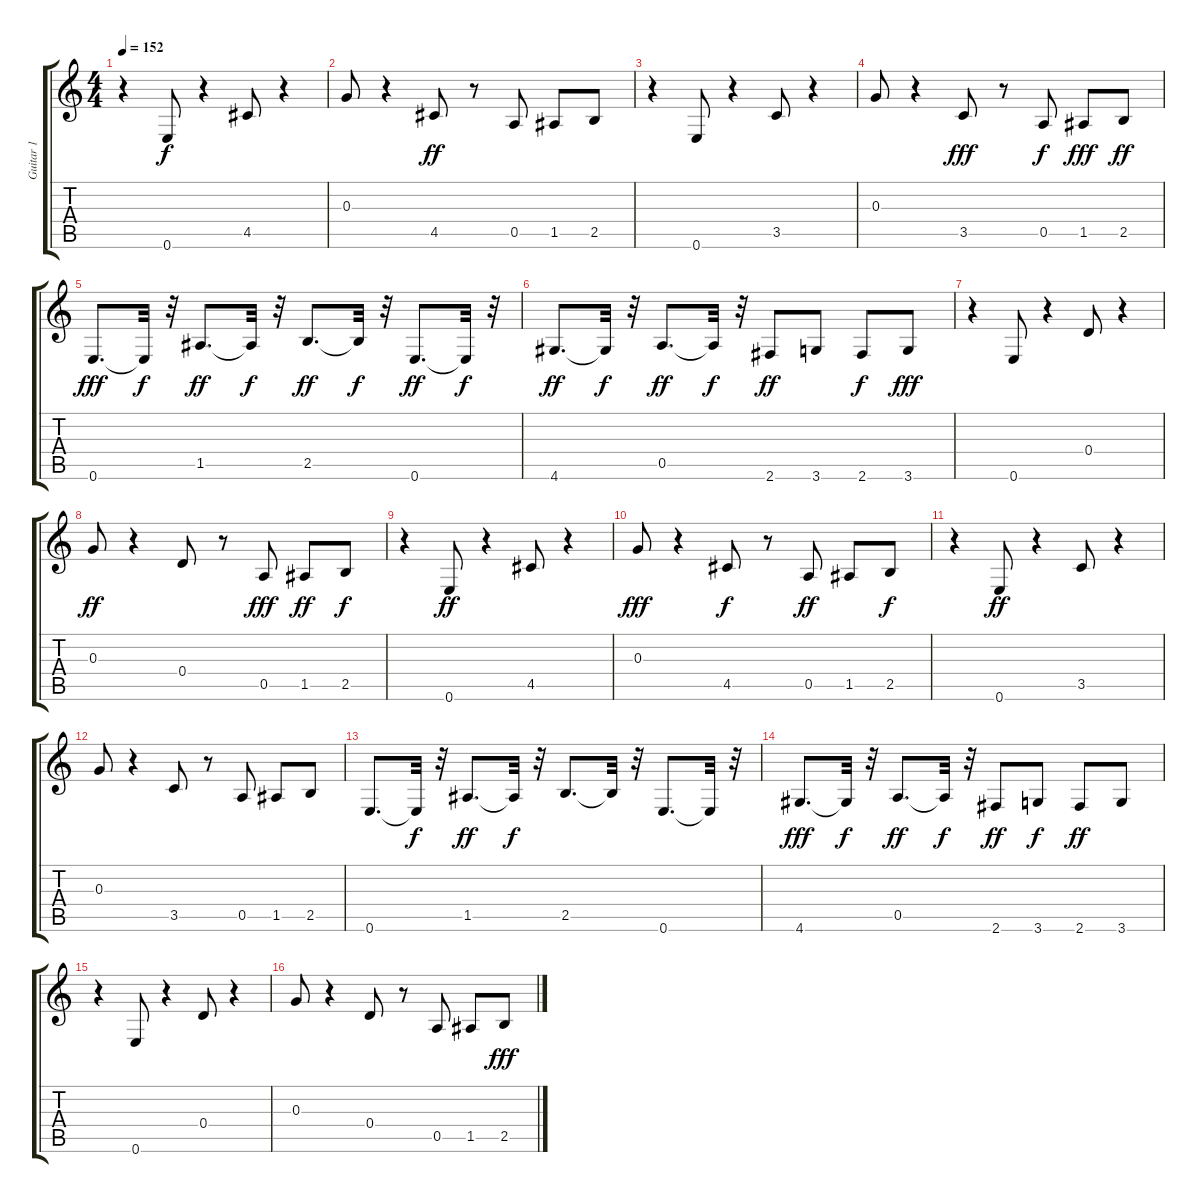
\track ("Guitar 1" "Guitar 1") {instrument electricguitarclean}
\staff {score tabs}
\tuning (E4 B3 G3 D3 A2 E2) {hide}
\ts (4 4)
\tempo 152
\clef g2
\ks c
r.4{dy ff} 0.6.8{dy f} r.4 4.5.8 r.4 |
0.3.8 r.4 4.5.8{dy ff} r.8 0.5.8 1.5.8 2.5.8 |
r.4 0.6.8 r.4 3.5.8 r.4 |
0.3.8 r.4 3.5.8{dy fff} r.8 0.5.8{dy f} 1.5.8{dy fff} 2.5.8{dy ff} |
0.6.8{d dy fff} 0.6{t}.32{dy f} r.32 1.5.8{d dy ff} 1.5{t}.32{dy f} r.32 2.5.8{d dy ff} 2.5{t}.32{dy f} r.32 0.6.8{d dy ff} 0.6{t}.32{dy f} r.32 |
4.6.8{d dy ff} 4.6{t}.32{dy f} r.32 0.5.8{d dy ff} 0.5{t}.32{dy f} r.32 2.6.8{dy ff} 3.6.8 2.6.8{dy f} 3.6.8{dy fff} |
r.4 0.6.8 r.4 0.4.8 r.4 |
0.3.8{dy ff} r.4 0.4.8 r.8 0.5.8{dy fff} 1.5.8{dy ff} 2.5.8{dy f} |
r.4 0.6.8{dy ff} r.4 4.5.8 r.4 |
0.3.8{dy fff} r.4 4.5.8{dy f} r.8 0.5.8{dy ff} 1.5.8 2.5.8{dy f} |
r.4 0.6.8{dy ff} r.4 3.5.8 r.4 |
0.3.8 r.4 3.5.8 r.8 0.5.8 1.5.8 2.5.8 |
0.6.8{d} 0.6{t}.32{dy f} r.32 1.5.8{d dy ff} 1.5{t}.32{dy f} r.32 2.5.8{d} 2.5{t}.32 r.32 0.6.8{d} 0.6{t}.32 r.32 |
4.6.8{d dy fff} 4.6{t}.32{dy f} r.32 0.5.8{d dy ff} 0.5{t}.32{dy f} r.32 2.6.8{dy ff} 3.6.8{dy f} 2.6.8{dy ff} 3.6.8 |
r.4 0.6.8 r.4 0.4.8 r.4 |
0.3.8 r.4 0.4.8 r.8 0.5.8 1.5.8 2.5.8{dy fff}
